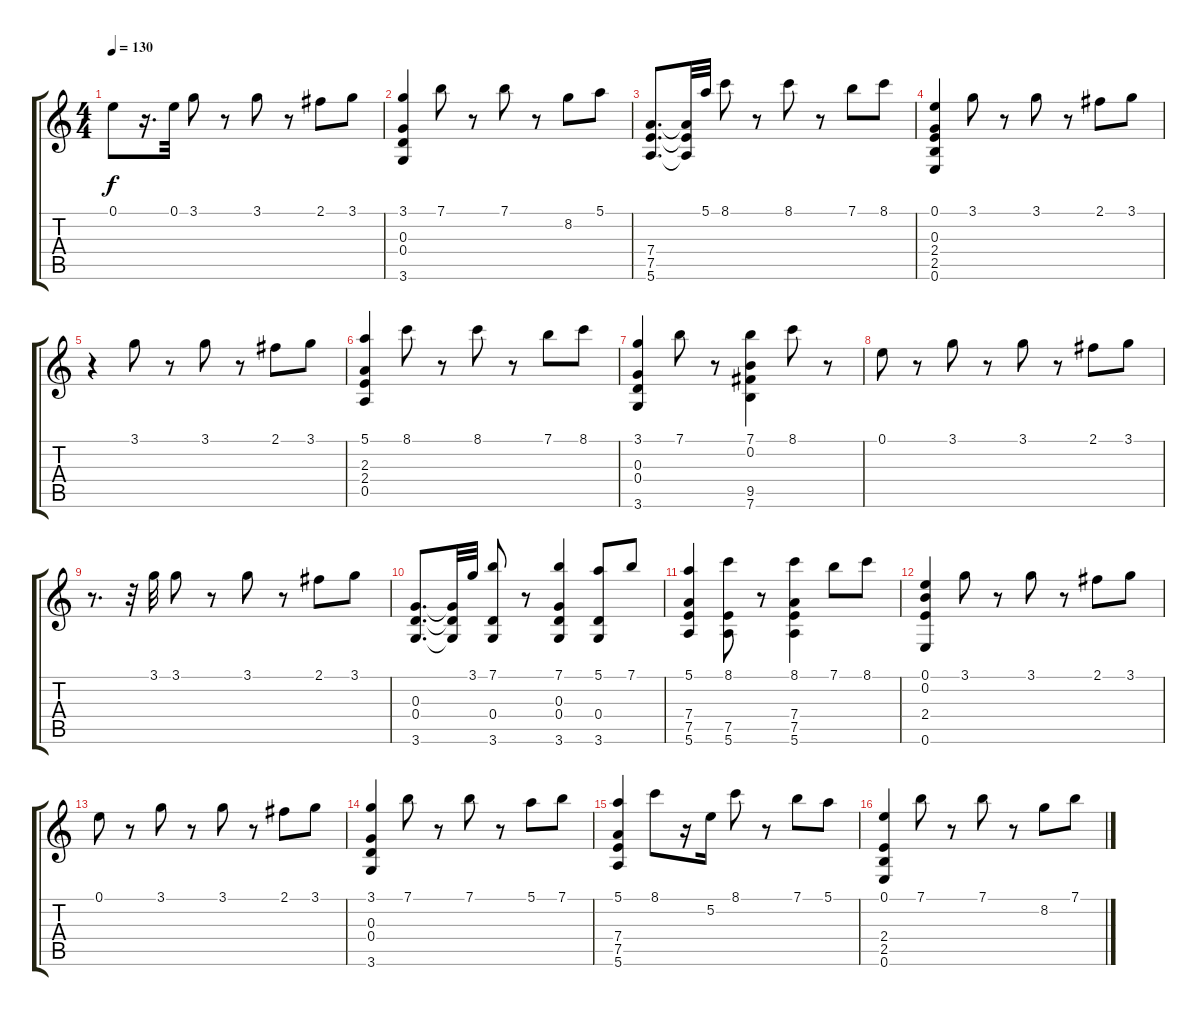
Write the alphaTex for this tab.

\track "" {instrument distortionguitar}
\staff {score tabs}
\tuning (E4 B3 G3 D3 A2 E2) {hide}
\ts (4 4)
\tempo 130
\clef g2
\ks c
0.1.8{dy f} r.16{d} 0.1.32 3.1.8 r.8 3.1.8 r.8 2.1.8 3.1.8 |
(3.1 0.3 0.4 3.6).4 7.1.8 r.8 7.1.8 r.8 8.2.8 5.1.8 |
(7.4 7.5 5.6).8{d} (7.4{t} 7.5{t} 5.6{t}).32 5.1.32 8.1.8 r.8 8.1.8 r.8 7.1.8 8.1.8 |
(0.1 0.3 2.4 2.5 0.6).4 3.1.8 r.8 3.1.8 r.8 2.1.8 3.1.8 |
r.4 3.1.8 r.8 3.1.8 r.8 2.1.8 3.1.8 |
(5.1 2.3 2.4 0.5).4 8.1.8 r.8 8.1.8 r.8 7.1.8 8.1.8 |
(3.1 0.3 0.4 3.6).4 7.1.8 r.8 (7.1 0.2 9.5 7.6).4 8.1.8 r.8 |
0.1.8 r.8 3.1.8 r.8 3.1.8 r.8 2.1.8 3.1.8 |
r.8{d} r.32 3.1.32 3.1.8 r.8 3.1.8 r.8 2.1.8 3.1.8 |
(0.3 0.4 3.6).8{d} (0.3{t} 0.4{t} 3.6{t}).32 3.1.32 (7.1 0.4 3.6).8 r.8 (7.1 0.3 0.4 3.6).4 (5.1 0.4 3.6).8 7.1.8 |
(5.1 7.4 7.5 5.6).4 (8.1 7.5 5.6).8 r.8 (8.1 7.4 7.5 5.6).4 7.1.8 8.1.8 |
(0.1 0.2 2.4 0.6).4 3.1.8 r.8 3.1.8 r.8 2.1.8 3.1.8 |
0.1.8 r.8 3.1.8 r.8 3.1.8 r.8 2.1.8 3.1.8 |
(3.1 0.3 0.4 3.6).4 7.1.8 r.8 7.1.8 r.8 5.1.8 7.1.8 |
(5.1 7.4 7.5 5.6).4 8.1.8 r.16 5.2.16 8.1.8 r.8 7.1.8 5.1.8 |
(0.1 2.4 2.5 0.6).4 7.1.8 r.8 7.1.8 r.8 8.2.8 7.1.8
